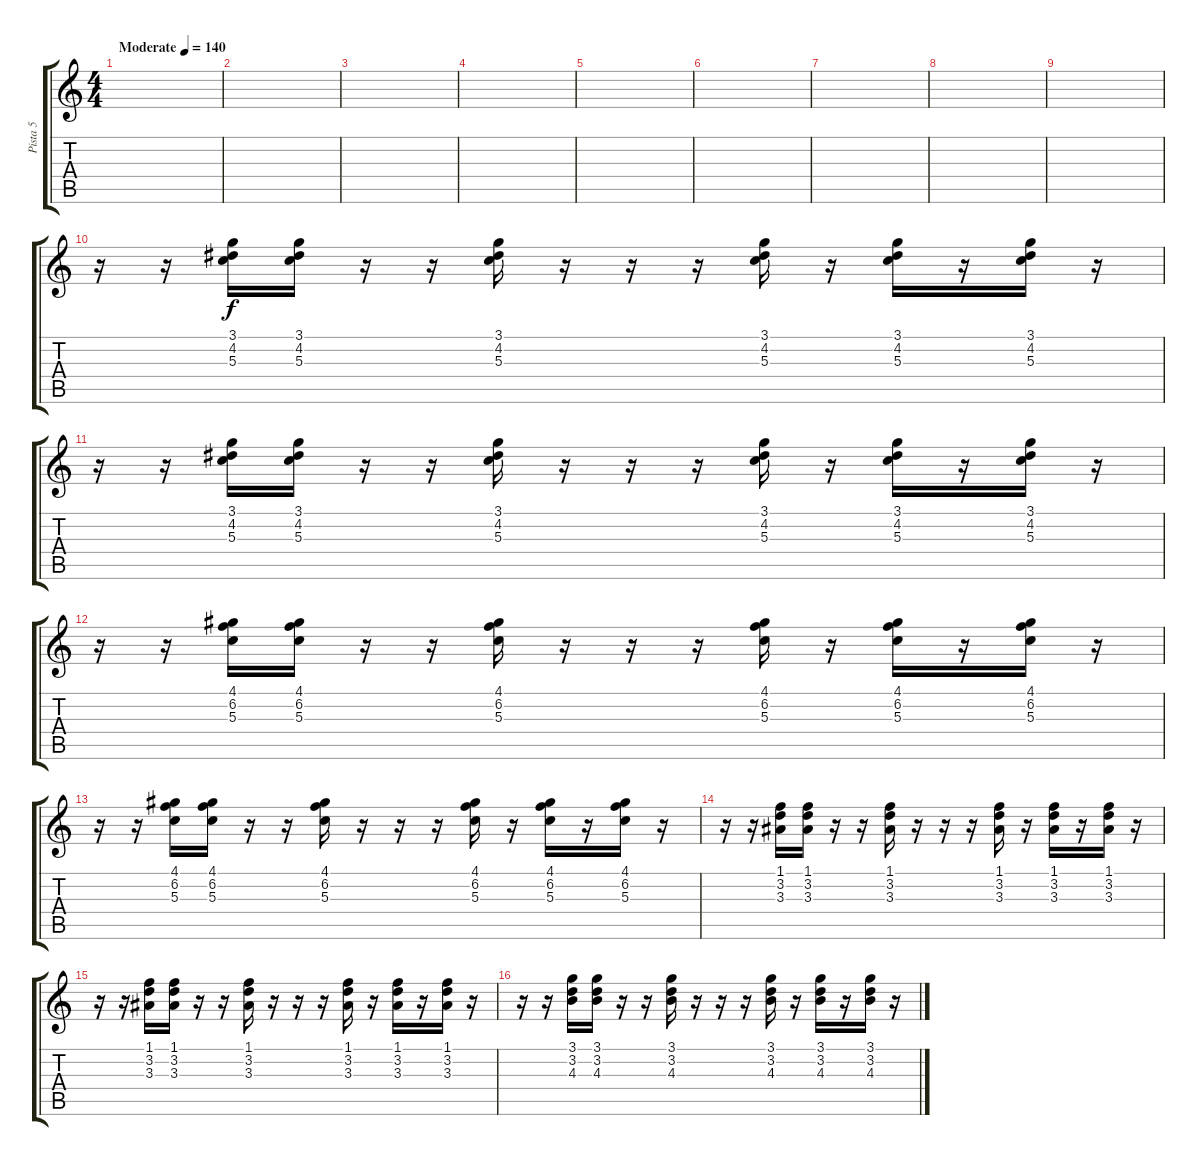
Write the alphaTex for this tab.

\track ("Pista 5" "Pista 5") {instrument acousticguitarnylon}
\staff {score tabs}
\tuning (E4 B3 G3 D3 A2 E2) {hide}
\ts (4 4)
\tempo (140 "Moderate")
\clef g2
\ks c
|
|
|
|
|
|
|
|
|
r.16 r.16 (3.1 4.2 5.3).16 (3.1 4.2 5.3).16 r.16 r.16 (3.1 4.2 5.3).16 r.16 r.16 r.16 (3.1 4.2 5.3).16 r.16 (3.1 4.2 5.3).16 r.16 (3.1 4.2 5.3).16 r.16 |
r.16 r.16 (3.1 4.2 5.3).16 (3.1 4.2 5.3).16 r.16 r.16 (3.1 4.2 5.3).16 r.16 r.16 r.16 (3.1 4.2 5.3).16 r.16 (3.1 4.2 5.3).16 r.16 (3.1 4.2 5.3).16 r.16 |
r.16 r.16 (4.1 6.2 5.3).16 (4.1 6.2 5.3).16 r.16 r.16 (4.1 6.2 5.3).16 r.16 r.16 r.16 (4.1 6.2 5.3).16 r.16 (4.1 6.2 5.3).16 r.16 (4.1 6.2 5.3).16 r.16 |
r.16 r.16 (4.1 6.2 5.3).16 (4.1 6.2 5.3).16 r.16 r.16 (4.1 6.2 5.3).16 r.16 r.16 r.16 (4.1 6.2 5.3).16 r.16 (4.1 6.2 5.3).16 r.16 (4.1 6.2 5.3).16 r.16 |
r.16 r.16 (1.1 3.2 3.3).16 (1.1 3.2 3.3).16 r.16 r.16 (1.1 3.2 3.3).16 r.16 r.16 r.16 (1.1 3.2 3.3).16 r.16 (1.1 3.2 3.3).16 r.16 (1.1 3.2 3.3).16 r.16 |
r.16 r.16 (1.1 3.2 3.3).16 (1.1 3.2 3.3).16 r.16 r.16 (1.1 3.2 3.3).16 r.16 r.16 r.16 (1.1 3.2 3.3).16 r.16 (1.1 3.2 3.3).16 r.16 (1.1 3.2 3.3).16 r.16 |
r.16 r.16 (3.1 3.2 4.3).16 (3.1 3.2 4.3).16 r.16 r.16 (3.1 3.2 4.3).16 r.16 r.16 r.16 (3.1 3.2 4.3).16 r.16 (3.1 3.2 4.3).16 r.16 (3.1 3.2 4.3).16 r.16
